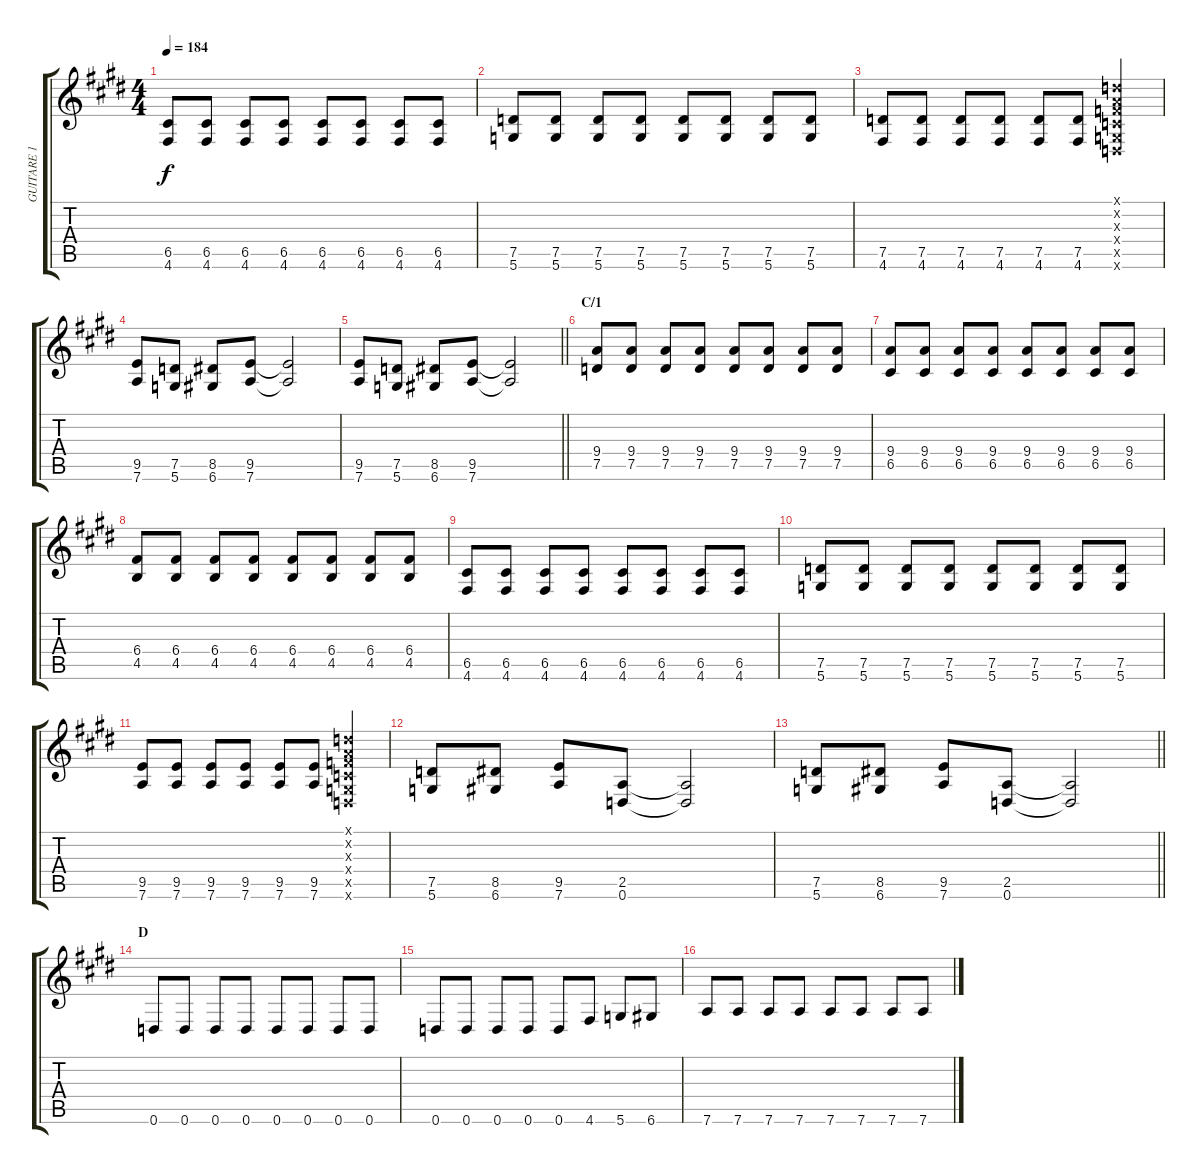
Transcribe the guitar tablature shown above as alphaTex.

\track ("GUITARE 1" "GUITARE 1") {instrument distortionguitar}
\staff {score tabs}
\tuning (D4 A3 F3 C3 G2 D2) {hide}
\ts (4 4)
\tempo 184
\clef g2
\ks e
(6.5 4.6).8{dy f} (6.5 4.6).8 (6.5 4.6).8 (6.5 4.6).8 (6.5 4.6).8 (6.5 4.6).8 (6.5 4.6).8 (6.5 4.6).8 |
(7.5 5.6).8 (7.5 5.6).8 (7.5 5.6).8 (7.5 5.6).8 (7.5 5.6).8 (7.5 5.6).8 (7.5 5.6).8 (7.5 5.6).8 |
(7.5 4.6).8 (7.5 4.6).8 (7.5 4.6).8 (7.5 4.6).8 (7.5 4.6).8 (7.5 4.6).8 (0.1{x} 0.2{x} 0.3{x} 0.4{x} 0.5{x} 0.6{x}).4 |
(9.5 7.6).8{volume 12} (7.5 5.6).8 (8.5 6.6).8 (9.5 7.6).8 (9.5{t} 7.6{t}).2 |
\barLineRight lightlight
(9.5 7.6).8 (7.5 5.6).8 (8.5 6.6).8 (9.5 7.6).8 (9.5{t} 7.6{t}).2 |
\section ("" "C/1")
(9.4 7.5).8{volume 10} (9.4 7.5).8 (9.4 7.5).8 (9.4 7.5).8 (9.4 7.5).8 (9.4 7.5).8 (9.4 7.5).8 (9.4 7.5).8 |
(9.4 6.5).8 (9.4 6.5).8 (9.4 6.5).8 (9.4 6.5).8 (9.4 6.5).8 (9.4 6.5).8 (9.4 6.5).8 (9.4 6.5).8 |
(6.4 4.5).8 (6.4 4.5).8 (6.4 4.5).8 (6.4 4.5).8 (6.4 4.5).8 (6.4 4.5).8 (6.4 4.5).8 (6.4 4.5).8 |
(6.5 4.6).8 (6.5 4.6).8 (6.5 4.6).8 (6.5 4.6).8 (6.5 4.6).8 (6.5 4.6).8 (6.5 4.6).8 (6.5 4.6).8 |
(7.5 5.6).8 (7.5 5.6).8 (7.5 5.6).8 (7.5 5.6).8 (7.5 5.6).8 (7.5 5.6).8 (7.5 5.6).8 (7.5 5.6).8 |
(9.5 7.6).8 (9.5 7.6).8 (9.5 7.6).8 (9.5 7.6).8 (9.5 7.6).8 (9.5 7.6).8 (0.1{x} 0.2{x} 0.3{x} 0.4{x} 0.5{x} 0.6{x}).4 |
(7.5 5.6).8{volume 13} (8.5 6.6).8 (9.5 7.6).8 (2.5 0.6).8 (2.5{t} 0.6{t}).2 |
\barLineRight lightlight
(7.5 5.6).8 (8.5 6.6).8 (9.5 7.6).8 (2.5 0.6).8 (2.5{t} 0.6{t}).2 |
\section ("" "D")
0.6.8{volume 10} 0.6.8 0.6.8 0.6.8 0.6.8 0.6.8 0.6.8 0.6.8 |
0.6.8 0.6.8 0.6.8 0.6.8 0.6.8 4.6.8 5.6.8 6.6.8 |
7.6.8 7.6.8 7.6.8 7.6.8 7.6.8 7.6.8 7.6.8 7.6.8
